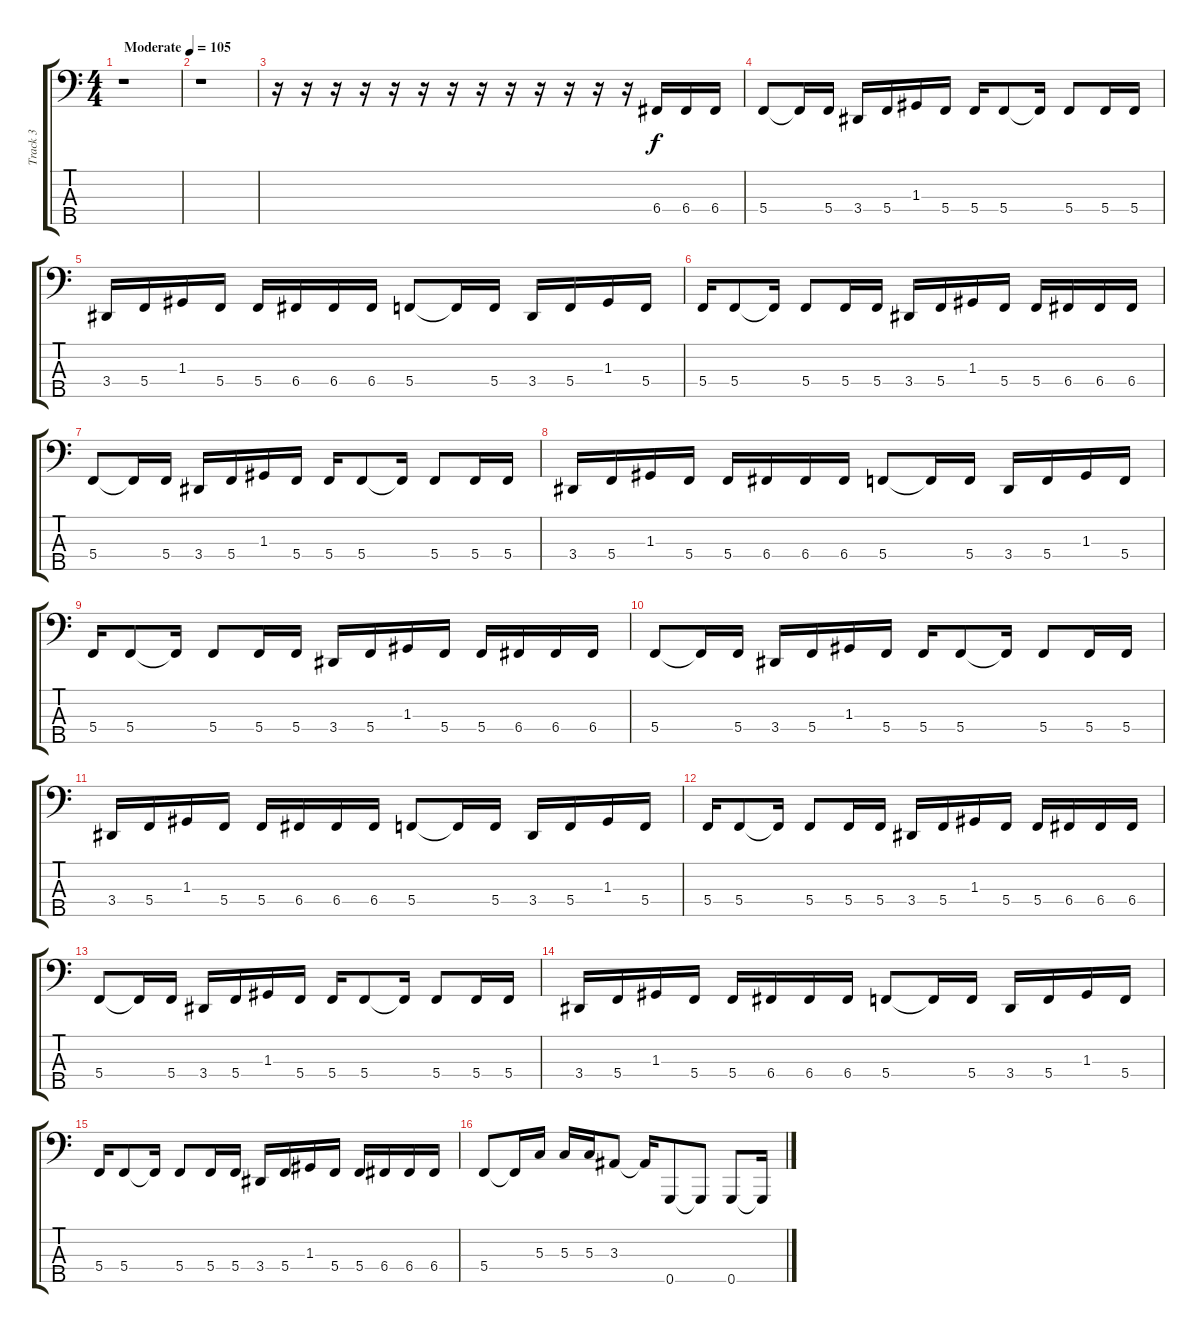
\track ("Track 3" "Track 3") {instrument electricbassfinger}
\staff {score tabs}
\tuning (F2 C2 G1 C1 G0) {hide}
\ts (4 4)
\tempo (105 "Moderate")
\clef f4
\ks c
r.1{dy f instrument electricbassfinger} |
r.1 |
r.16 r.16 r.16 r.16 r.16 r.16 r.16 r.16 r.16 r.16 r.16 r.16 r.16 6.4.16 6.4.16 6.4.16 |
5.4.8 5.4{t}.16 5.4.16 3.4.16 5.4.16 1.3.16 5.4.16 5.4.16 5.4.8 5.4{t}.16 5.4.8 5.4.16 5.4.16 |
3.4.16 5.4.16 1.3.16 5.4.16 5.4.16 6.4.16 6.4.16 6.4.16 5.4.8 5.4{t}.16 5.4.16 3.4.16 5.4.16 1.3.16 5.4.16 |
5.4.16 5.4.8 5.4{t}.16 5.4.8 5.4.16 5.4.16 3.4.16 5.4.16 1.3.16 5.4.16 5.4.16 6.4.16 6.4.16 6.4.16 |
5.4.8 5.4{t}.16 5.4.16 3.4.16 5.4.16 1.3.16 5.4.16 5.4.16 5.4.8 5.4{t}.16 5.4.8 5.4.16 5.4.16 |
3.4.16 5.4.16 1.3.16 5.4.16 5.4.16 6.4.16 6.4.16 6.4.16 5.4.8 5.4{t}.16 5.4.16 3.4.16 5.4.16 1.3.16 5.4.16 |
5.4.16 5.4.8 5.4{t}.16 5.4.8 5.4.16 5.4.16 3.4.16 5.4.16 1.3.16 5.4.16 5.4.16 6.4.16 6.4.16 6.4.16 |
5.4.8 5.4{t}.16 5.4.16 3.4.16 5.4.16 1.3.16 5.4.16 5.4.16 5.4.8 5.4{t}.16 5.4.8 5.4.16 5.4.16 |
3.4.16 5.4.16 1.3.16 5.4.16 5.4.16 6.4.16 6.4.16 6.4.16 5.4.8 5.4{t}.16 5.4.16 3.4.16 5.4.16 1.3.16 5.4.16 |
5.4.16 5.4.8 5.4{t}.16 5.4.8 5.4.16 5.4.16 3.4.16 5.4.16 1.3.16 5.4.16 5.4.16 6.4.16 6.4.16 6.4.16 |
5.4.8 5.4{t}.16 5.4.16 3.4.16 5.4.16 1.3.16 5.4.16 5.4.16 5.4.8 5.4{t}.16 5.4.8 5.4.16 5.4.16 |
3.4.16 5.4.16 1.3.16 5.4.16 5.4.16 6.4.16 6.4.16 6.4.16 5.4.8 5.4{t}.16 5.4.16 3.4.16 5.4.16 1.3.16 5.4.16 |
5.4.16 5.4.8 5.4{t}.16 5.4.8 5.4.16 5.4.16 3.4.16 5.4.16 1.3.16 5.4.16 5.4.16 6.4.16 6.4.16 6.4.16 |
5.4.8 5.4{t}.16 5.3.16 5.3.16 5.3.16 3.3.8 3.3{t}.16 0.5.8 0.5{t}.8 0.5.8 0.5{t}.16
